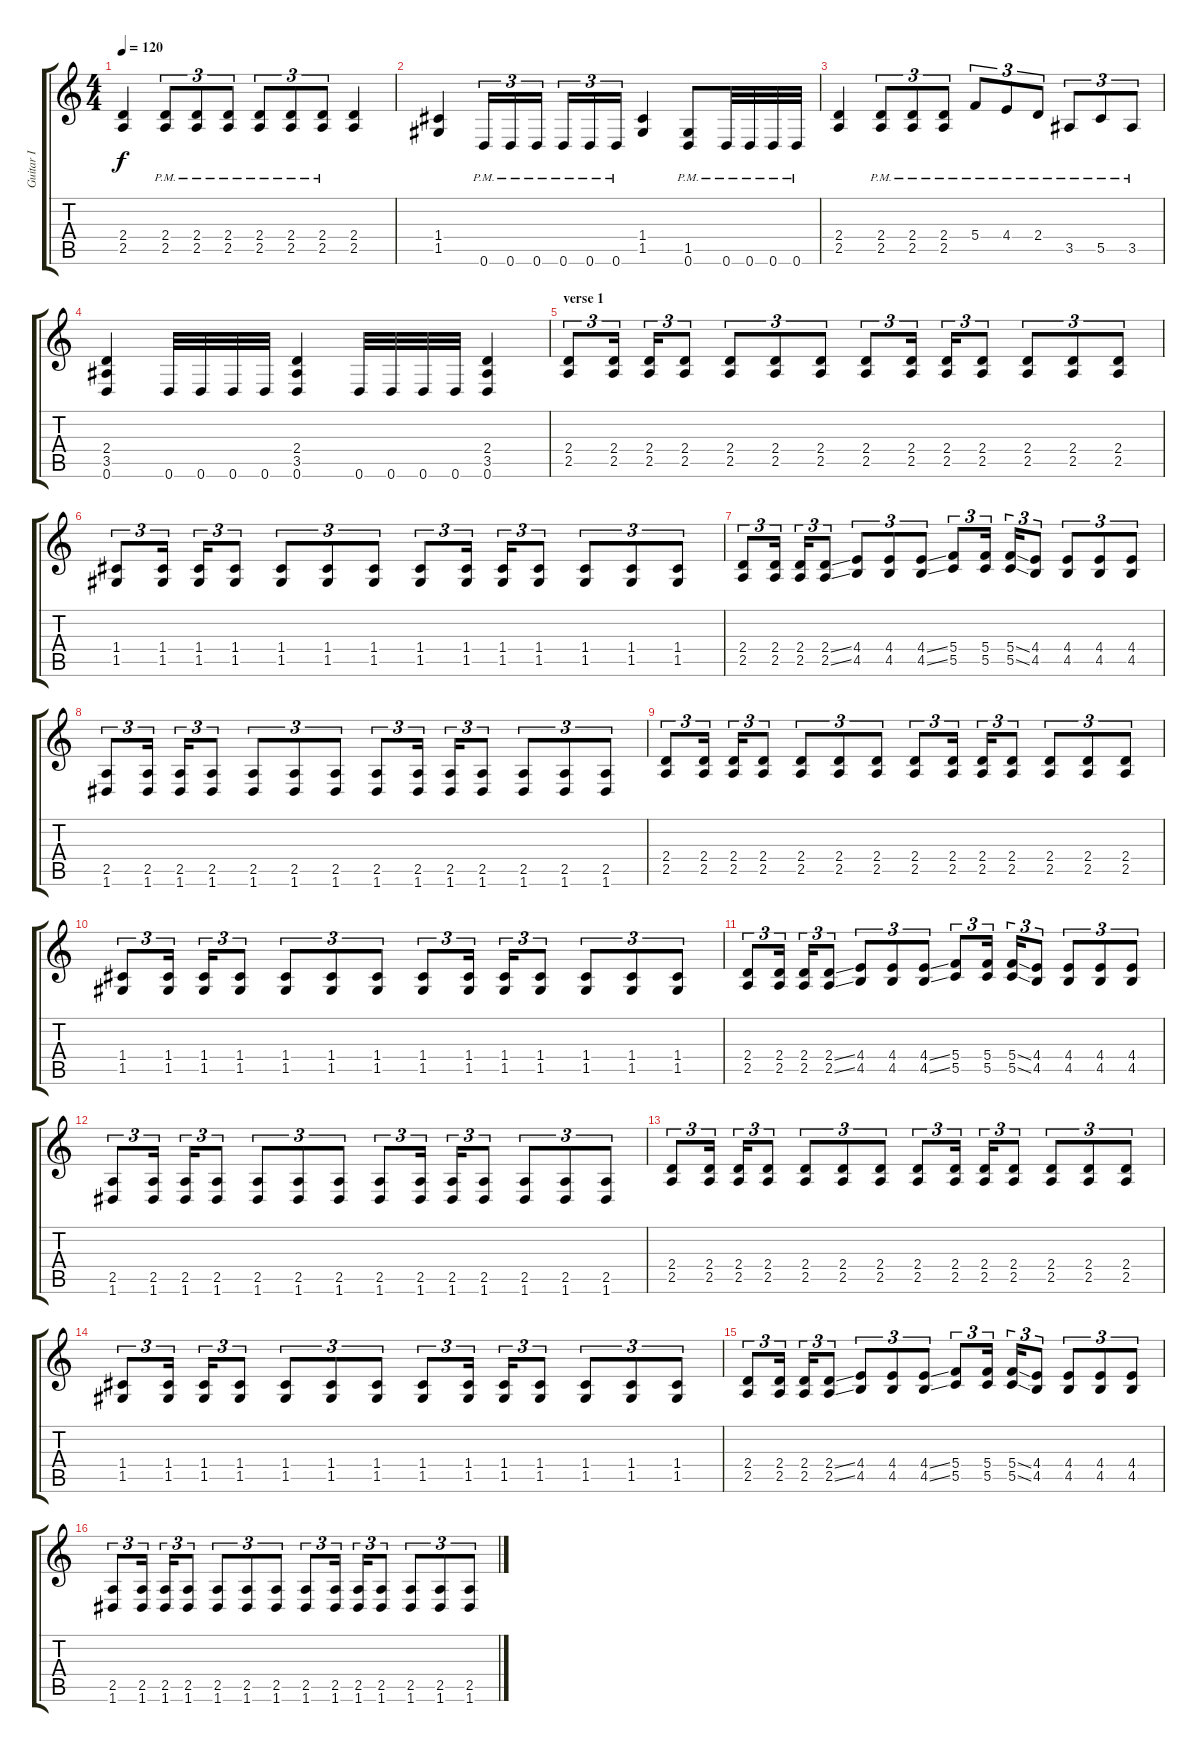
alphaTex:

\track ("Guitar I" "Guitar I") {instrument overdrivenguitar}
\staff {score tabs}
\tuning (D4 A3 F3 C3 G2 D2) {hide}
\ts (4 4)
\tempo 120
\clef g2
\ks c
(2.4 2.5).4{dy f} (2.4{pm} 2.5{pm}).8{tu (3 2)} (2.4{pm} 2.5{pm}).8{tu (3 2)} (2.4{pm} 2.5{pm}).8{tu (3 2)} (2.4{pm} 2.5{pm}).8{tu (3 2)} (2.4{pm} 2.5{pm}).8{tu (3 2)} (2.4{pm} 2.5{pm}).8{tu (3 2)} (2.4 2.5).4 |
(1.4 1.5).4 0.6{pm}.16{tu (3 2)} 0.6{pm}.16{tu (3 2)} 0.6{pm}.16{tu (3 2)} 0.6{pm}.16{tu (3 2)} 0.6{pm}.16{tu (3 2)} 0.6{pm}.16{tu (3 2)} (1.4 1.5).4 (1.5{pm} 0.6{pm}).8 0.6{pm}.32 0.6{pm}.32 0.6{pm}.32 0.6{pm}.32 |
(2.4 2.5).4 (2.4{pm} 2.5{pm}).8{tu (3 2)} (2.4{pm} 2.5{pm}).8{tu (3 2)} (2.4{pm} 2.5{pm}).8{tu (3 2)} 5.4{pm}.8{tu (3 2)} 4.4{pm}.8{tu (3 2)} 2.4{pm}.8{tu (3 2)} 3.5{pm}.8{tu (3 2)} 5.5{pm}.8{tu (3 2)} 3.5{pm}.8{tu (3 2)} |
(2.4 3.5 0.6).4 0.6.32 0.6.32 0.6.32 0.6.32 (2.4 3.5 0.6).4 0.6.32 0.6.32 0.6.32 0.6.32 (2.4 3.5 0.6).4 |
\section ("" "verse 1")
(2.4 2.5).8{tu (3 2)} (2.4 2.5).16{tu (3 2)} (2.4 2.5).16{tu (3 2)} (2.4 2.5).8{tu (3 2)} (2.4 2.5).8{tu (3 2)} (2.4 2.5).8{tu (3 2)} (2.4 2.5).8{tu (3 2)} (2.4 2.5).8{tu (3 2)} (2.4 2.5).16{tu (3 2)} (2.4 2.5).16{tu (3 2)} (2.4 2.5).8{tu (3 2)} (2.4 2.5).8{tu (3 2)} (2.4 2.5).8{tu (3 2)} (2.4 2.5).8{tu (3 2)} |
(1.4 1.5).8{tu (3 2)} (1.4 1.5).16{tu (3 2)} (1.4 1.5).16{tu (3 2)} (1.4 1.5).8{tu (3 2)} (1.4 1.5).8{tu (3 2)} (1.4 1.5).8{tu (3 2)} (1.4 1.5).8{tu (3 2)} (1.4 1.5).8{tu (3 2)} (1.4 1.5).16{tu (3 2)} (1.4 1.5).16{tu (3 2)} (1.4 1.5).8{tu (3 2)} (1.4 1.5).8{tu (3 2)} (1.4 1.5).8{tu (3 2)} (1.4 1.5).8{tu (3 2)} |
(2.4 2.5).8{tu (3 2)} (2.4 2.5).16{tu (3 2)} (2.4 2.5).16{tu (3 2)} (2.4{ss} 2.5{ss}).8{tu (3 2)} (4.4 4.5).8{tu (3 2)} (4.4 4.5).8{tu (3 2)} (4.4{ss} 4.5{ss}).8{tu (3 2)} (5.4 5.5).8{tu (3 2)} (5.4 5.5).16{tu (3 2)} (5.4{ss} 5.5{ss}).16{tu (3 2)} (4.4 4.5).8{tu (3 2)} (4.4 4.5).8{tu (3 2)} (4.4 4.5).8{tu (3 2)} (4.4 4.5).8{tu (3 2)} |
(2.5 1.6).8{tu (3 2)} (2.5 1.6).16{tu (3 2)} (2.5 1.6).16{tu (3 2)} (2.5 1.6).8{tu (3 2)} (2.5 1.6).8{tu (3 2)} (2.5 1.6).8{tu (3 2)} (2.5 1.6).8{tu (3 2)} (2.5 1.6).8{tu (3 2)} (2.5 1.6).16{tu (3 2)} (2.5 1.6).16{tu (3 2)} (2.5 1.6).8{tu (3 2)} (2.5 1.6).8{tu (3 2)} (2.5 1.6).8{tu (3 2)} (2.5 1.6).8{tu (3 2)} |
(2.4 2.5).8{tu (3 2)} (2.4 2.5).16{tu (3 2)} (2.4 2.5).16{tu (3 2)} (2.4 2.5).8{tu (3 2)} (2.4 2.5).8{tu (3 2)} (2.4 2.5).8{tu (3 2)} (2.4 2.5).8{tu (3 2)} (2.4 2.5).8{tu (3 2)} (2.4 2.5).16{tu (3 2)} (2.4 2.5).16{tu (3 2)} (2.4 2.5).8{tu (3 2)} (2.4 2.5).8{tu (3 2)} (2.4 2.5).8{tu (3 2)} (2.4 2.5).8{tu (3 2)} |
(1.4 1.5).8{tu (3 2)} (1.4 1.5).16{tu (3 2)} (1.4 1.5).16{tu (3 2)} (1.4 1.5).8{tu (3 2)} (1.4 1.5).8{tu (3 2)} (1.4 1.5).8{tu (3 2)} (1.4 1.5).8{tu (3 2)} (1.4 1.5).8{tu (3 2)} (1.4 1.5).16{tu (3 2)} (1.4 1.5).16{tu (3 2)} (1.4 1.5).8{tu (3 2)} (1.4 1.5).8{tu (3 2)} (1.4 1.5).8{tu (3 2)} (1.4 1.5).8{tu (3 2)} |
(2.4 2.5).8{tu (3 2)} (2.4 2.5).16{tu (3 2)} (2.4 2.5).16{tu (3 2)} (2.4{ss} 2.5{ss}).8{tu (3 2)} (4.4 4.5).8{tu (3 2)} (4.4 4.5).8{tu (3 2)} (4.4{ss} 4.5{ss}).8{tu (3 2)} (5.4 5.5).8{tu (3 2)} (5.4 5.5).16{tu (3 2)} (5.4{ss} 5.5{ss}).16{tu (3 2)} (4.4 4.5).8{tu (3 2)} (4.4 4.5).8{tu (3 2)} (4.4 4.5).8{tu (3 2)} (4.4 4.5).8{tu (3 2)} |
(2.5 1.6).8{tu (3 2)} (2.5 1.6).16{tu (3 2)} (2.5 1.6).16{tu (3 2)} (2.5 1.6).8{tu (3 2)} (2.5 1.6).8{tu (3 2)} (2.5 1.6).8{tu (3 2)} (2.5 1.6).8{tu (3 2)} (2.5 1.6).8{tu (3 2)} (2.5 1.6).16{tu (3 2)} (2.5 1.6).16{tu (3 2)} (2.5 1.6).8{tu (3 2)} (2.5 1.6).8{tu (3 2)} (2.5 1.6).8{tu (3 2)} (2.5 1.6).8{tu (3 2)} |
(2.4 2.5).8{tu (3 2)} (2.4 2.5).16{tu (3 2)} (2.4 2.5).16{tu (3 2)} (2.4 2.5).8{tu (3 2)} (2.4 2.5).8{tu (3 2)} (2.4 2.5).8{tu (3 2)} (2.4 2.5).8{tu (3 2)} (2.4 2.5).8{tu (3 2)} (2.4 2.5).16{tu (3 2)} (2.4 2.5).16{tu (3 2)} (2.4 2.5).8{tu (3 2)} (2.4 2.5).8{tu (3 2)} (2.4 2.5).8{tu (3 2)} (2.4 2.5).8{tu (3 2)} |
(1.4 1.5).8{tu (3 2)} (1.4 1.5).16{tu (3 2)} (1.4 1.5).16{tu (3 2)} (1.4 1.5).8{tu (3 2)} (1.4 1.5).8{tu (3 2)} (1.4 1.5).8{tu (3 2)} (1.4 1.5).8{tu (3 2)} (1.4 1.5).8{tu (3 2)} (1.4 1.5).16{tu (3 2)} (1.4 1.5).16{tu (3 2)} (1.4 1.5).8{tu (3 2)} (1.4 1.5).8{tu (3 2)} (1.4 1.5).8{tu (3 2)} (1.4 1.5).8{tu (3 2)} |
(2.4 2.5).8{tu (3 2)} (2.4 2.5).16{tu (3 2)} (2.4 2.5).16{tu (3 2)} (2.4{ss} 2.5{ss}).8{tu (3 2)} (4.4 4.5).8{tu (3 2)} (4.4 4.5).8{tu (3 2)} (4.4{ss} 4.5{ss}).8{tu (3 2)} (5.4 5.5).8{tu (3 2)} (5.4 5.5).16{tu (3 2)} (5.4{ss} 5.5{ss}).16{tu (3 2)} (4.4 4.5).8{tu (3 2)} (4.4 4.5).8{tu (3 2)} (4.4 4.5).8{tu (3 2)} (4.4 4.5).8{tu (3 2)} |
(2.5 1.6).8{tu (3 2)} (2.5 1.6).16{tu (3 2)} (2.5 1.6).16{tu (3 2)} (2.5 1.6).8{tu (3 2)} (2.5 1.6).8{tu (3 2)} (2.5 1.6).8{tu (3 2)} (2.5 1.6).8{tu (3 2)} (2.5 1.6).8{tu (3 2)} (2.5 1.6).16{tu (3 2)} (2.5 1.6).16{tu (3 2)} (2.5 1.6).8{tu (3 2)} (2.5 1.6).8{tu (3 2)} (2.5 1.6).8{tu (3 2)} (2.5 1.6).8{tu (3 2)}
